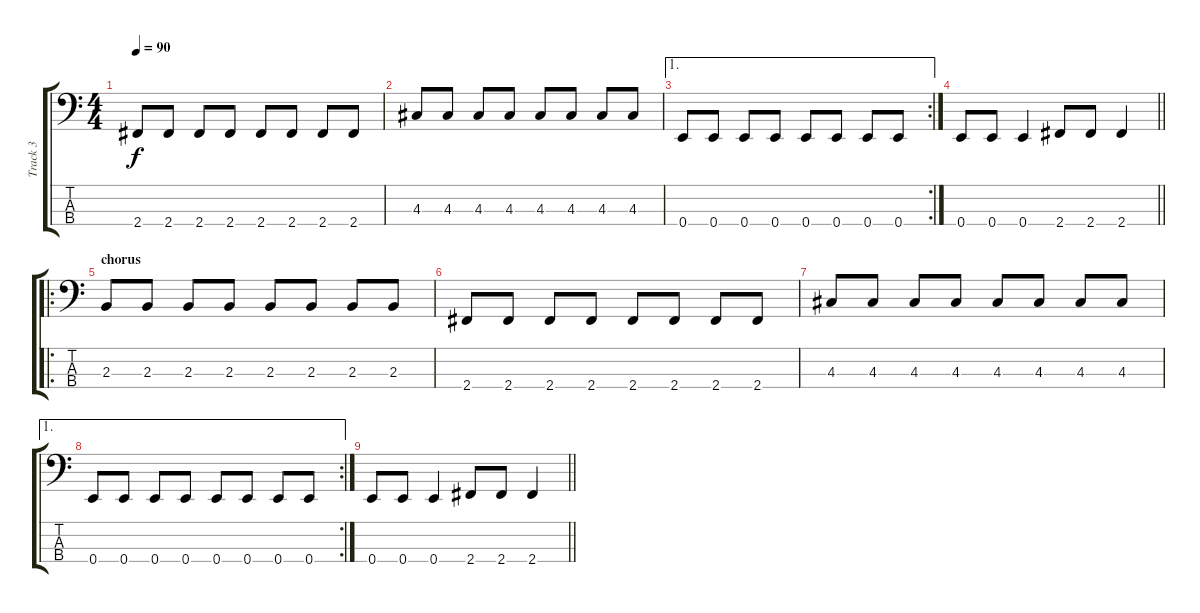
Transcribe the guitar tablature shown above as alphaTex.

\track ("Track 3" "Track 3") {instrument electricbassfinger}
\staff {score tabs}
\tuning (G2 D2 A1 E1) {hide}
\ts (4 4)
\tempo 90
\clef f4
\ks c
2.4.8{dy f} 2.4.8 2.4.8 2.4.8 2.4.8 2.4.8 2.4.8 2.4.8 |
4.3.8 4.3.8 4.3.8 4.3.8 4.3.8 4.3.8 4.3.8 4.3.8 |
\ae 1
\rc 2
0.4.8 0.4.8 0.4.8 0.4.8 0.4.8 0.4.8 0.4.8 0.4.8 |
\barLineRight lightlight
0.4.8 0.4.8 0.4.4 2.4.8 2.4.8 2.4.4 |
\ro
\section ("" "chorus")
2.3.8 2.3.8 2.3.8 2.3.8 2.3.8 2.3.8 2.3.8 2.3.8 |
2.4.8 2.4.8 2.4.8 2.4.8 2.4.8 2.4.8 2.4.8 2.4.8 |
4.3.8 4.3.8 4.3.8 4.3.8 4.3.8 4.3.8 4.3.8 4.3.8 |
\ae 1
\rc 2
0.4.8 0.4.8 0.4.8 0.4.8 0.4.8 0.4.8 0.4.8 0.4.8 |
\barLineRight lightlight
0.4.8 0.4.8 0.4.4 2.4.8 2.4.8 2.4.4
